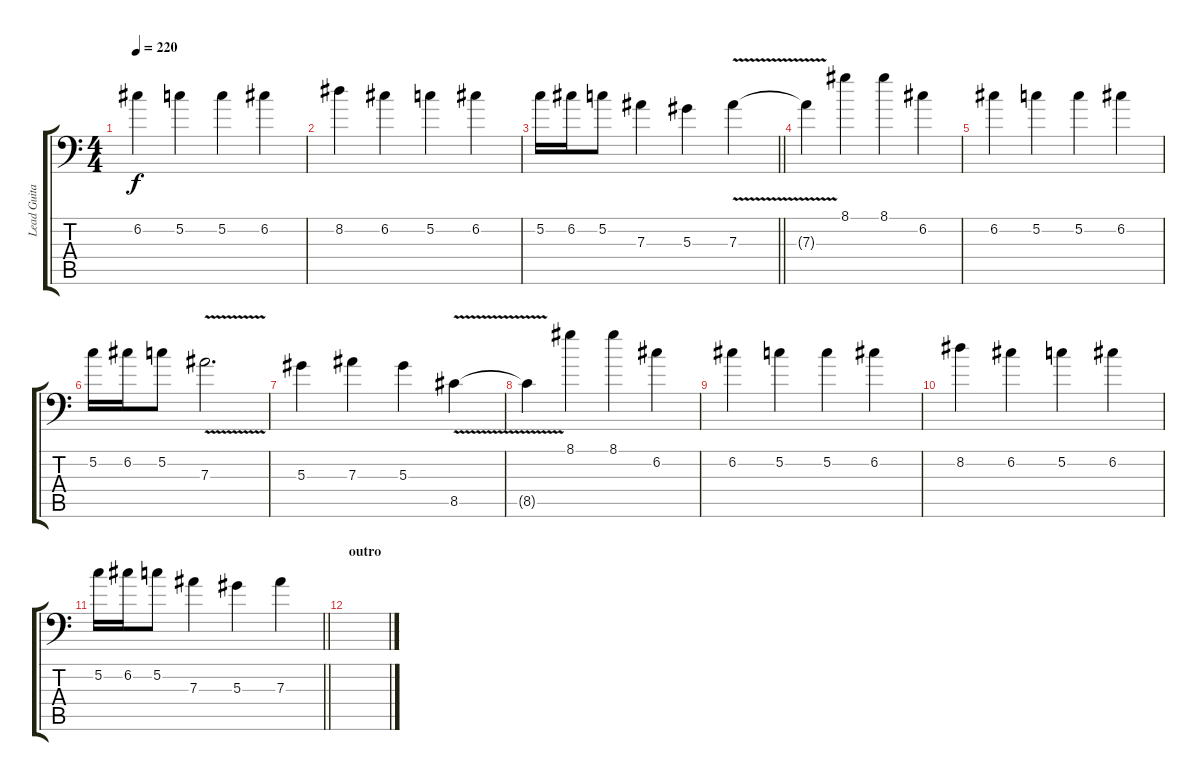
\track ("Lead Guitar" "Lead Guita") {instrument distortionguitar}
\staff {score tabs}
\tuning (C4 G3 Eb3 Bb2 F2 Bb1) {hide}
\ts (4 4)
\tempo 220
\clef f4
\ks c
6.2.4{dy f} 5.2.4 5.2.4 6.2.4 |
8.2.4 6.2.4 5.2.4 6.2.4 |
\barLineRight lightlight
5.2.16 6.2.16 5.2.8 7.3.4 5.3.4 7.3{v}.4 |
7.3{t}.4 8.1.4 8.1.4 6.2.4 |
6.2.4 5.2.4 5.2.4 6.2.4 |
5.2.16 6.2.16 5.2.8 7.3{v}.2{d} |
5.3.4 7.3.4 5.3.4 8.5{v}.4 |
8.5{t}.4 8.1.4 8.1.4 6.2.4 |
6.2.4 5.2.4 5.2.4 6.2.4 |
8.2.4 6.2.4 5.2.4 6.2.4 |
\barLineRight lightlight
5.2.16 6.2.16 5.2.8 7.3.4 5.3.4 7.3.4 |
\section ("" "outro")
